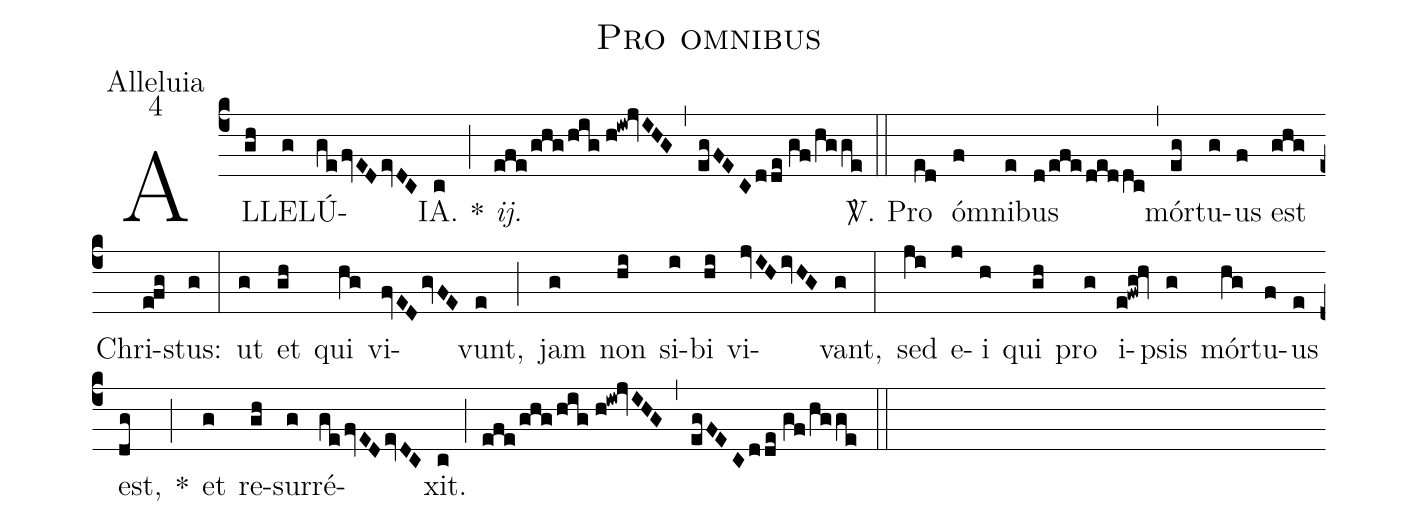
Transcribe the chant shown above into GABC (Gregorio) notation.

name:Pro omnibus;
office-part:Alleluia;
mode:4;
%%
(c4) AL(gh)LE(g)LÚ(ge/fvED/evDC)IA.(c) *(;) <i>ij.</i>(efe/ghg/hig//h!iw!jvIHG) (,) (egFEC/dde//gf/hgge) <sp>V/</sp>.(::) Pro(ed) óm(f)ni(e)bus(d/efe/deddc) (,) mór(eg)tu(g)us(f) est(ghg) Chri(e!fg)stus:(g) (:) ut(g) et(gh) qui(hg) vi(fvED/gvFE)vunt,(e) (;) jam(g) non(hi) si(i)bi(hi) vi(jvIH/ivHG)vant,(g) (:) sed(ji) e(j)i(h) qui(gh) pro(g) i(e!fwg!hv)psis(g) mór(hg)tu(f)us(e) est,(dg) *(;) et(g) re(gh)sur(g)ré(ge/fvED/evDC)xit.(c) (;) (efe/ghg/hig//h!iw!jvIHG) (,) (egFEC/dde//gf/hgge) (::)
